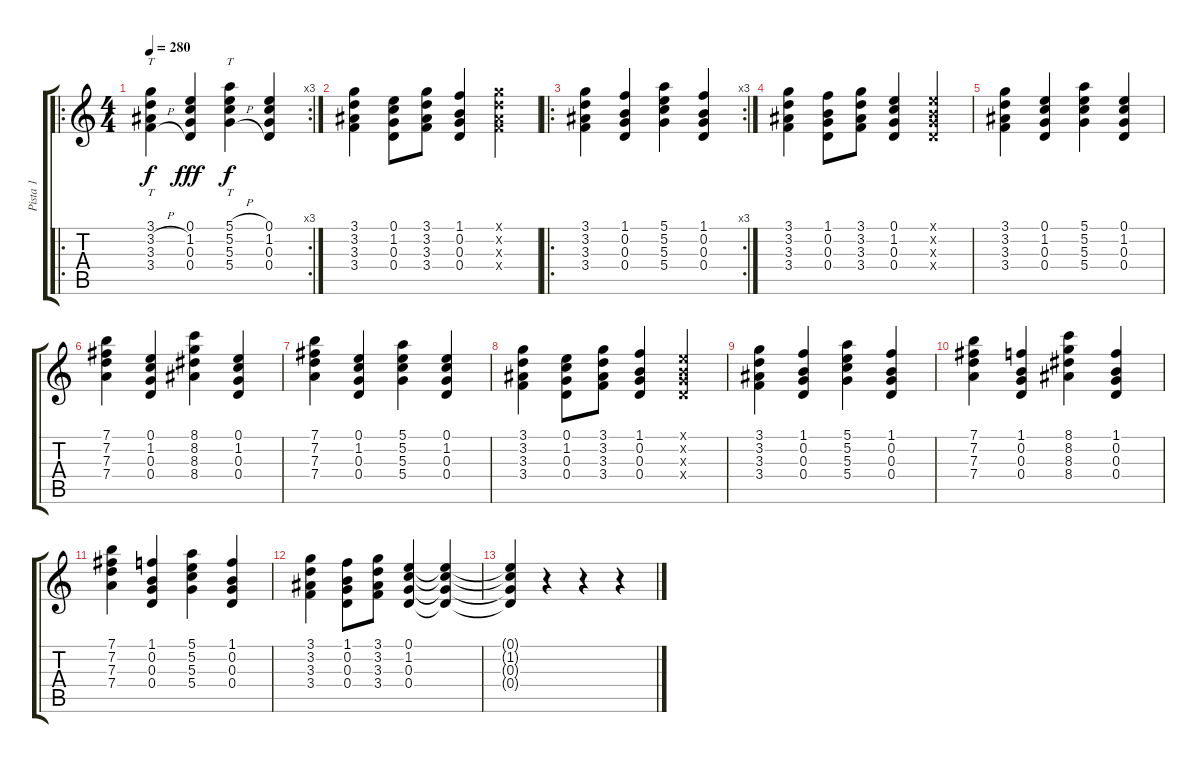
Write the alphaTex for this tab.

\track ("Pista 1" "Pista 1") {instrument acousticguitarsteel}
\staff {score tabs}
\tuning (E4 B3 G3 D3 A2 E2) {hide}
\ro
\rc 3
\ts (4 4)
\tempo 280
\clef g2
\ks c
(3.1 3.2{h} 3.3{h} 3.4{h}).4{tt dy f instrument acousticguitarsteel} (0.1 1.2 0.3 0.4).4{dy fff} (5.1{h} 5.2{h} 5.3{h} 5.4{h}).4{tt dy f} (0.1 1.2 0.3 0.4).4 |
(3.1 3.2 3.3 3.4).4 (0.1 1.2 0.3 0.4).8 (3.1 3.2 3.3 3.4).8 (1.1 0.2 0.3 0.4).4 (3.1{x} 3.2{x} 3.3{x} 3.4{x}).4 |
\ro
\rc 3
(3.1 3.2 3.3 3.4).4 (1.1 0.2 0.3 0.4).4 (5.1 5.2 5.3 5.4).4 (1.1 0.2 0.3 0.4).4 |
(3.1 3.2 3.3 3.4).4 (1.1 0.2 0.3 0.4).8 (3.1 3.2 3.3 3.4).8 (0.1 1.2 0.3 0.4).4 (0.1{x} 0.2{x} 0.3{x} 0.4{x}).4 |
(3.1 3.2 3.3 3.4).4 (0.1 1.2 0.3 0.4).4 (5.1 5.2 5.3 5.4).4 (0.1 1.2 0.3 0.4).4 |
(7.1 7.2 7.3 7.4).4 (0.1 1.2 0.3 0.4).4 (8.1 8.2 8.3 8.4).4 (0.1 1.2 0.3 0.4).4 |
(7.1 7.2 7.3 7.4).4 (0.1 1.2 0.3 0.4).4 (5.1 5.2 5.3 5.4).4 (0.1 1.2 0.3 0.4).4 |
(3.1 3.2 3.3 3.4).4 (0.1 1.2 0.3 0.4).8 (3.1 3.2 3.3 3.4).8 (1.1 0.2 0.3 0.4).4 (0.1{x} 0.2{x} 0.3{x} 0.4{x}).4 |
(3.1 3.2 3.3 3.4).4 (1.1 0.2 0.3 0.4).4 (5.1 5.2 5.3 5.4).4 (1.1 0.2 0.3 0.4).4 |
(7.1 7.2 7.3 7.4).4 (1.1 0.2 0.3 0.4).4 (8.1 8.2 8.3 8.4).4 (1.1 0.2 0.3 0.4).4 |
(7.1 7.2 7.3 7.4).4 (1.1 0.2 0.3 0.4).4 (5.1 5.2 5.3 5.4).4 (1.1 0.2 0.3 0.4).4 |
(3.1 3.2 3.3 3.4).4 (1.1 0.2 0.3 0.4).8 (3.1 3.2 3.3 3.4).8 (0.1 1.2 0.3 0.4).4 (0.1{t} 1.2{t} 0.3{t} 0.4{t}).4 |
(0.1{t} 1.2{t} 0.3{t} 0.4{t}).4 r.4 r.4 r.4
